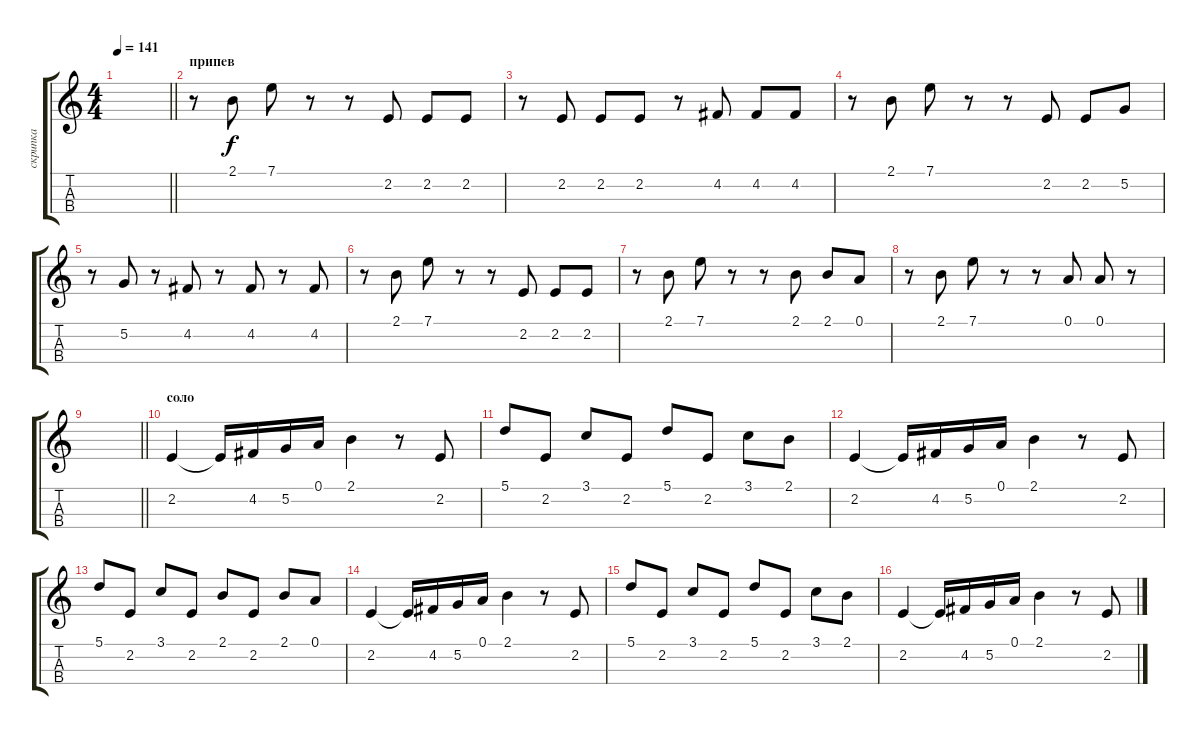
\track ("скрипка" "скрипка") {instrument violin}
\staff {score tabs}
\tuning (A4 D4 G3 C3) {hide}
\ts (4 4)
\tempo 141
\clef g2
\barLineRight lightlight
\ks c
|
\section ("" "припев")
r.8{volume 9} 2.1.8 7.1.8 r.8 r.8 2.2.8 2.2.8 2.2.8 |
r.8 2.2.8 2.2.8 2.2.8 r.8 4.2.8 4.2.8 4.2.8 |
r.8 2.1.8 7.1.8 r.8 r.8 2.2.8 2.2.8 5.2.8 |
r.8 5.2.8 r.8 4.2.8 r.8 4.2.8 r.8 4.2.8 |
r.8 2.1.8 7.1.8 r.8 r.8 2.2.8 2.2.8 2.2.8 |
r.8 2.1.8 7.1.8 r.8 r.8 2.1.8 2.1.8 0.1.8 |
r.8 2.1.8 7.1.8 r.8 r.8 0.1.8 0.1.8 r.8 |
\barLineRight lightlight
|
\section ("" "соло")
2.2.4{volume 13 balance 6} 2.2{t}.16 4.2.16 5.2.16 0.1.16 2.1.4 r.8 2.2.8 |
5.1.8 2.2.8 3.1.8 2.2.8 5.1.8 2.2.8 3.1.8 2.1.8 |
2.2.4 2.2{t}.16 4.2.16 5.2.16 0.1.16 2.1.4 r.8 2.2.8 |
5.1.8 2.2.8 3.1.8 2.2.8 2.1.8 2.2.8 2.1.8 0.1.8 |
2.2.4 2.2{t}.16 4.2.16 5.2.16 0.1.16 2.1.4 r.8 2.2.8 |
5.1.8 2.2.8 3.1.8 2.2.8 5.1.8 2.2.8 3.1.8 2.1.8 |
2.2.4 2.2{t}.16 4.2.16 5.2.16 0.1.16 2.1.4 r.8 2.2.8
